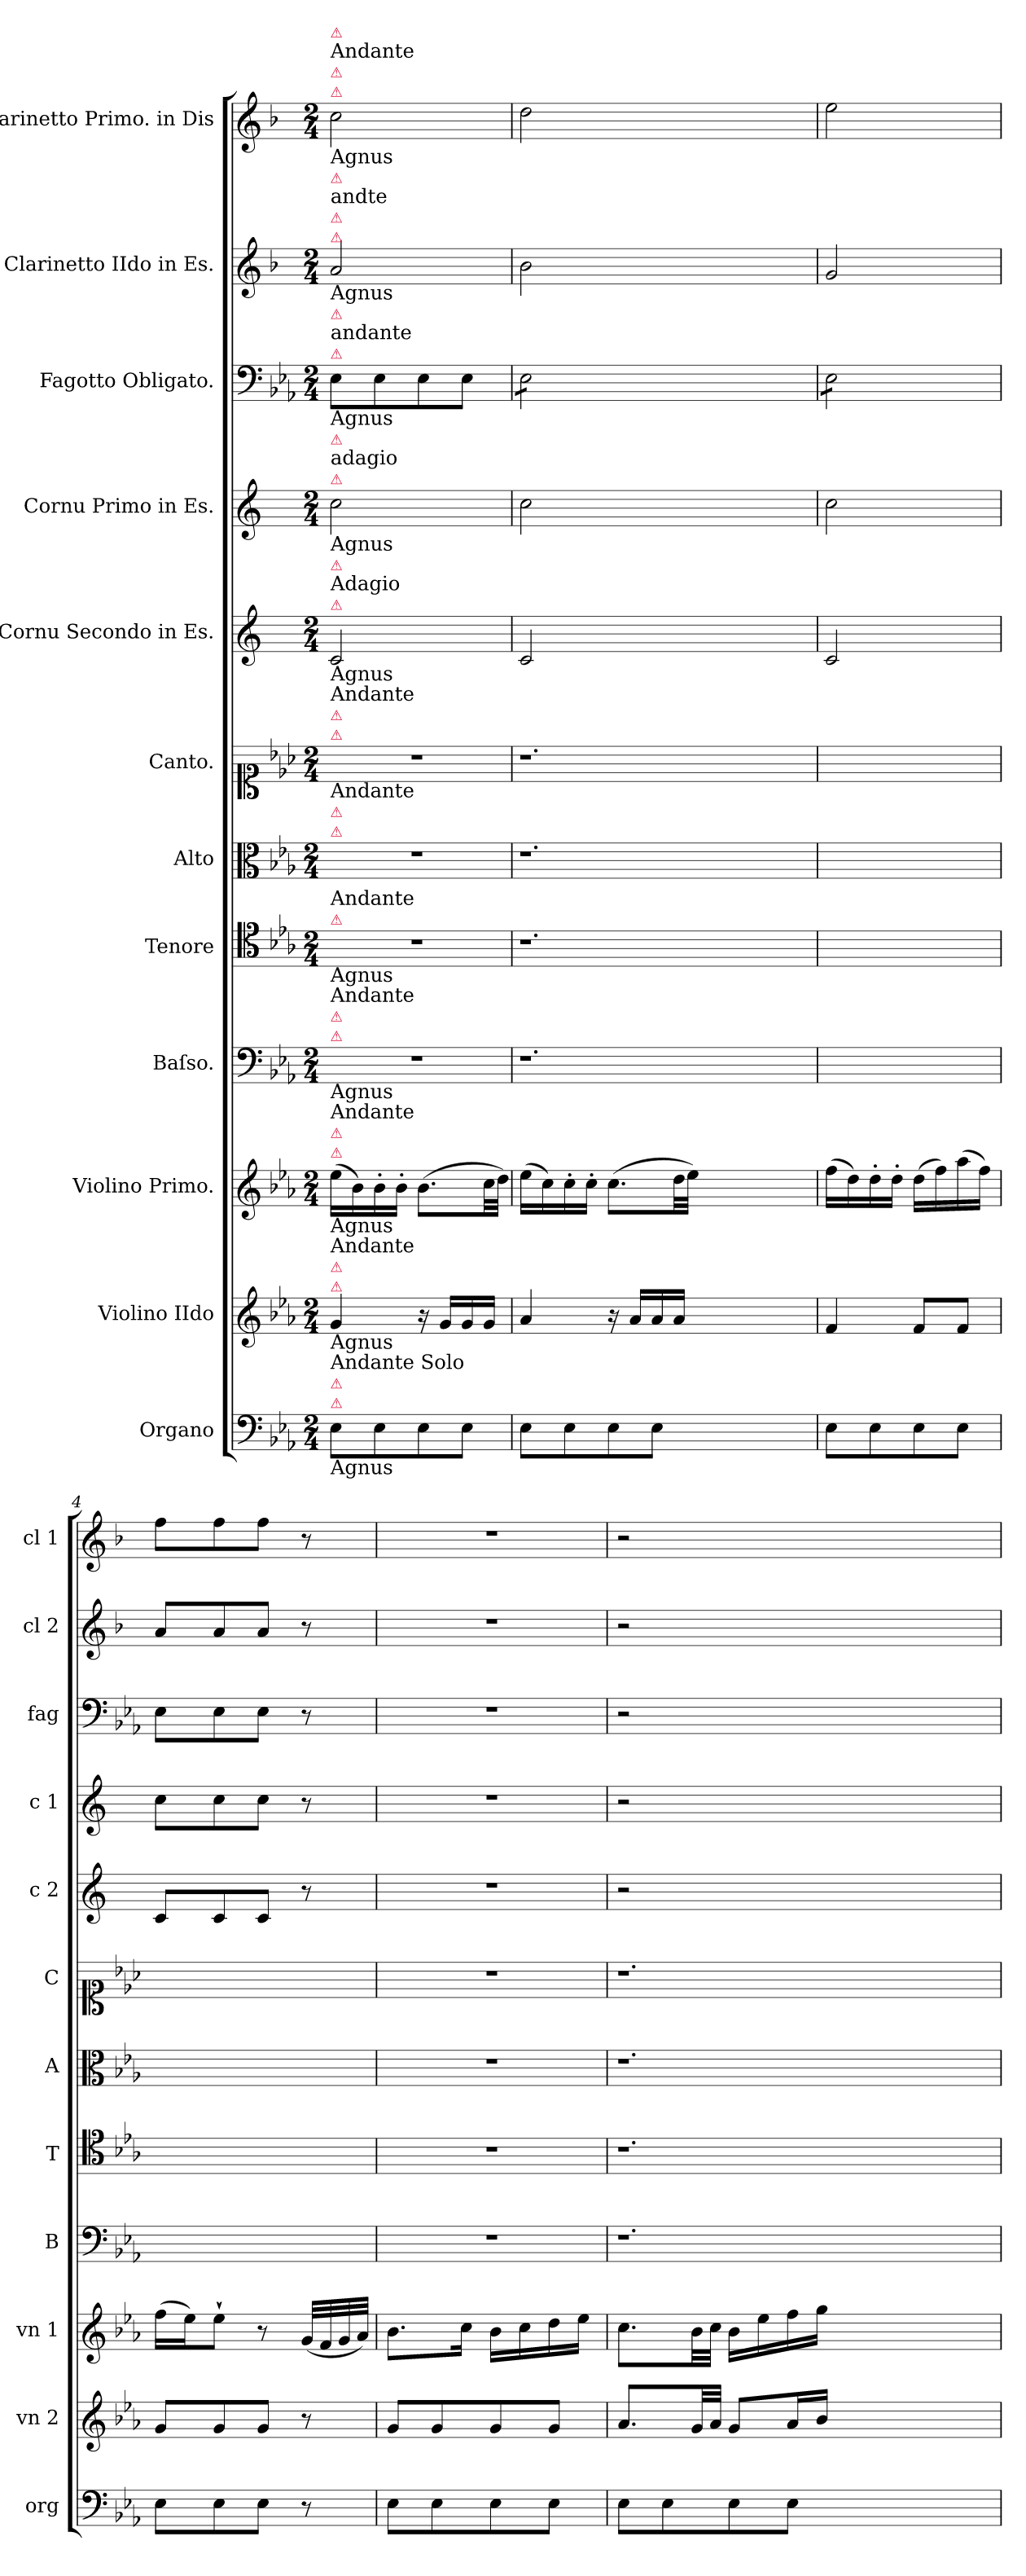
**kern	**kern	**kern	**kern	**kern	**kern	**kern	**kern	**kern	**kern	**kern	**kern
*part12	*part11	*part10	*part9	*part8	*part7	*part6	*part5	*part4	*part3	*part2	*part1
*staff12	*staff11	*staff10	*staff9	*staff8	*staff7	*staff6	*staff5	*staff4	*staff3	*staff2	*staff1
*I"Organo	*I"Violino IIdo	*I"Violino Primo.	*I"Baſso.	*I"Tenore	*I"Alto	*I"Canto.	*I"Cornu Secondo in Es.	*I"Cornu Primo in Es.	*I"Fagotto Obligato.	*I"Clarinetto IIdo in Es.	*I"Clarinetto Primo. in Dis
*I'org	*I'vn 2	*I'vn 1	*I'B	*I'T	*I'A	*I'C	*I'c 2	*I'c 1	*I'fag	*I'cl 2	*I'cl 1
*clefF4	*clefG2	*clefG2	*clefF4	*clefC4	*clefC3	*clefC1	*clefG2	*clefG2	*clefF4	*clefG2	*clefG2
*	*	*	*	*	*	*	*ITrd5c9	*ITrd5c9	*	*ITrd1c2	*ITrd1c2
*k[b-e-a-]	*k[b-e-a-]	*k[b-e-a-]	*k[b-e-a-]	*k[b-e-a-]	*k[b-e-a-]	*k[b-e-a-]	*k[b-e-a-]	*k[b-e-a-]	*k[b-e-a-]	*k[b-e-a-]	*k[b-e-a-]
*E-:	*E-:	*E-:	*E-:	*E-:	*E-:	*E-:	*E-:	*E-:	*E-:	*E-:	*E-:
*M2/4	*M2/4	*M2/4	*M2/4	*M2/4	*M2/4	*M2/4	*M2/4	*M2/4	*M2/4	*M2/4	*M2/4
=1	=1	=1	=1	=1	=1	=1	=1	=1	=1	=1	=1
!	!	!	!	!	!	!	!	!	!	!	!LO:TX:a:color=crimson:t=⚠
!	!	!	!	!	!	!	!	!	!	!	!LO:TX:a:color=crimson:t=⚠
!	!	!	!	!	!	!	!	!	!	!	!LO:TX:b:t=Agnus
!	!	!	!	!	!	!	!	!	!	!	!LO:TX:a:t=Andante
!	!	!	!	!	!	!	!	!	!	!	!LO:TX:a:color=crimson:t=⚠
!	!	!	!	!	!	!	!	!	!	!LO:TX:a:color=crimson:t=⚠	!
!	!	!	!	!	!	!	!	!	!	!LO:TX:a:color=crimson:t=⚠	!
!	!	!	!	!	!	!	!	!	!	!LO:TX:a:t=andte	!
!	!	!	!	!	!	!	!	!	!	!LO:TX:b:t=Agnus	!
!	!	!	!	!	!	!	!	!	!	!LO:TX:a:color=crimson:t=⚠	!
!	!	!	!	!	!	!	!	!	!LO:TX:a:color=crimson:t=⚠	!	!
!	!	!	!	!	!	!	!	!	!LO:TX:b:t=Agnus	!	!
!	!	!	!	!	!	!	!	!	!LO:TX:a:t=andante	!	!
!	!	!	!	!	!	!	!	!	!LO:TX:a:color=crimson:t=⚠	!	!
!	!	!	!	!	!	!	!	!LO:TX:a:color=crimson:t=⚠	!	!	!
!	!	!	!	!	!	!	!	!LO:TX:a:t=adagio	!	!	!
!	!	!	!	!	!	!	!	!LO:TX:b:t=Agnus	!	!	!
!	!	!	!	!	!	!	!	!LO:TX:a:color=crimson:t=⚠	!	!	!
!	!	!	!	!	!	!	!LO:TX:a:color=crimson:t=⚠	!	!	!	!
!	!	!	!	!	!	!	!LO:TX:b:t=Agnus	!	!	!	!
!	!	!	!	!	!	!	!LO:TX:a:t=Adagio	!	!	!	!
!	!	!	!	!	!	!	!LO:TX:a:color=crimson:t=⚠	!	!	!	!
!	!	!	!	!	!	!LO:TX:a:color=crimson:t=⚠	!	!	!	!	!
!	!	!	!	!	!	!LO:TX:a:color=crimson:t=⚠	!	!	!	!	!
!	!	!	!	!	!	!LO:TX:a:t=Andante	!	!	!	!	!
!	!	!	!	!	!LO:TX:a:color=crimson:t=⚠	!	!	!	!	!	!
!	!	!	!	!	!LO:TX:a:color=crimson:t=⚠	!	!	!	!	!	!
!	!	!	!	!	!LO:TX:a:t=Andante	!	!	!	!	!	!
!	!	!	!	!LO:TX:a:color=crimson:t=⚠	!	!	!	!	!	!	!
!	!	!	!	!LO:TX:a:t=Andante	!	!	!	!	!	!	!
!	!	!	!	!LO:TX:b:t=Agnus	!	!	!	!	!	!	!
!	!	!	!LO:TX:a:color=crimson:t=⚠	!	!	!	!	!	!	!	!
!	!	!	!LO:TX:a:color=crimson:t=⚠	!	!	!	!	!	!	!	!
!	!	!	!LO:TX:a:t=Andante	!	!	!	!	!	!	!	!
!	!	!	!LO:TX:b:t=Agnus	!	!	!	!	!	!	!	!
!	!	!LO:TX:a:color=crimson:t=⚠	!	!	!	!	!	!	!	!	!
!	!	!LO:TX:a:color=crimson:t=⚠	!	!	!	!	!	!	!	!	!
!	!	!LO:TX:a:t=Andante	!	!	!	!	!	!	!	!	!
!	!	!LO:TX:b:t=Agnus	!	!	!	!	!	!	!	!	!
!	!LO:TX:a:color=crimson:t=⚠	!	!	!	!	!	!	!	!	!	!
!	!LO:TX:a:color=crimson:t=⚠	!	!	!	!	!	!	!	!	!	!
!	!LO:TX:b:t=Agnus	!	!	!	!	!	!	!	!	!	!
!	!LO:TX:a:t=Andante	!	!	!	!	!	!	!	!	!	!
!LO:TX:a:color=crimson:t=⚠	!	!	!	!	!	!	!	!	!	!	!
!LO:TX:a:color=crimson:t=⚠	!	!	!	!	!	!	!	!	!	!	!
!LO:TX:b:t=Agnus	!	!	!	!	!	!	!	!	!	!	!
!LO:TX:a:t=Andante Solo	!	!	!	!	!	!	!	!	!	!	!
8E-\L	4g/	(16ee-\LL	2r	2r	2r	2r	2E-/	2e-\	8E-\L	2g/	2b-\
.	.	16b-\)	.	.	.	.	.	.	.	.	.
8E-\	.	16b-'\	.	.	.	.	.	.	8E-\	.	.
.	.	16b-'\JJ	.	.	.	.	.	.	.	.	.
8E-\	16r	(8.b-\L	.	.	.	.	.	.	8E-\	.	.
.	16g/LL	.	.	.	.	.	.	.	.	.	.
8E-\J	16g/	.	.	.	.	.	.	.	8E-\J	.	.
.	16g/JJ	32cc\LL	.	.	.	.	.	.	.	.	.
.	.	32dd\JJJ)	.	.	.	.	.	.	.	.	.
=2	=2	=2	=2	=2	=2	=2	=2	=2	=2	=2	=2
*	*	*	*	*	*	*	*	*	*tremolo	*	*
8E-\L	4a-/	(16ee-\LL	1.r	1.r	1.r	1.r	2E-/	2e-\	8E-\L	2a-\	2cc\
.	.	16cc\)	.	.	.	.	.	.	.	.	.
8E-\	.	16cc'\	.	.	.	.	.	.	8E-\	.	.
.	.	16cc'\JJ	.	.	.	.	.	.	.	.	.
8E-\	16r	(8.cc\L	.	.	.	.	.	.	8E-\	.	.
.	16a-/LL	.	.	.	.	.	.	.	.	.	.
8E-\J	16a-/	.	.	.	.	.	.	.	8E-\J	.	.
.	16a-/JJ	32dd\LL	.	.	.	.	.	.	.	.	.
.	.	32ee-\JJJ)	.	.	.	.	.	.	.	.	.
1ryy	1ryy	1ryy	.	.	.	.	1ryy	1ryy	1ryy	1ryy	1ryy
=3	=3	=3	=3	=3	=3	=3	=3	=3	=3	=3	=3
8E-\L	4f/	(16ff\LL	2ryy	2ryy	2ryy	2ryy	2E-/	2e-\	8E-\L	2f/	2dd\
.	.	16dd\)	.	.	.	.	.	.	.	.	.
8E-\	.	16dd'\	.	.	.	.	.	.	8E-\	.	.
.	.	16dd'\JJ	.	.	.	.	.	.	.	.	.
8E-\	8f/L	(16dd\LL	.	.	.	.	.	.	8E-\	.	.
.	.	16ff\)	.	.	.	.	.	.	.	.	.
8E-\J	8f/J	(16aa-\	.	.	.	.	.	.	8E-\J	.	.
*	*	*	*	*	*	*	*	*	*Xtremolo	*	*
.	.	16ff\JJ)	.	.	.	.	.	.	.	.	.
=4	=4	=4	=4	=4	=4	=4	=4	=4	=4	=4	=4
8E-\L	8g/L	(16ff\LL	2ryy	2ryy	2ryy	2ryy	8E-/L	8e-\L	8E-\L	8g/L	8ee-\L
.	.	16ee-\J)	.	.	.	.	.	.	.	.	.
8E-\	8g/	8ee-`\J	.	.	.	.	8E-/	8e-\	8E-\	8g/	8ee-\
8E-\J	8g/J	8r	.	.	.	.	8E-/J	8e-\J	8E-\J	8g/J	8ee-\J
8r	8r	(32g/LLL	.	.	.	.	8r	8r	8r	8r	8r
.	.	32f/	.	.	.	.	.	.	.	.	.
.	.	32g/	.	.	.	.	.	.	.	.	.
.	.	32a-/JJJ)	.	.	.	.	.	.	.	.	.
=5	=5	=5	=5	=5	=5	=5	=5	=5	=5	=5	=5
8E-\L	8g/L	8.b-\L	2r	2r	2r	2r	2r	2r	2r	2r	2r
8E-\	8g/	.	.	.	.	.	.	.	.	.	.
.	.	16cc\Jk	.	.	.	.	.	.	.	.	.
8E-\	8g/	16b-\LL	.	.	.	.	.	.	.	.	.
.	.	16cc\	.	.	.	.	.	.	.	.	.
8E-\J	8g/J	16dd\	.	.	.	.	.	.	.	.	.
.	.	16ee-\JJ	.	.	.	.	.	.	.	.	.
=6	=6	=6	=6	=6	=6	=6	=6	=6	=6	=6	=6
8E-\L	8.a-/L	8.cc\L	1.r	1.r	1.r	1.r	2r	2r	2r	2r	2r
8E-\	.	.	.	.	.	.	.	.	.	.	.
.	32g/LL	32b-\LL	.	.	.	.	.	.	.	.	.
.	32a-/JJJ	32cc\JJJ	.	.	.	.	.	.	.	.	.
8E-\	8g/L	16b-\LL	.	.	.	.	.	.	.	.	.
.	.	16ee-\	.	.	.	.	.	.	.	.	.
8E-\J	16a-/L	16ff\	.	.	.	.	.	.	.	.	.
.	16b-/JJ	16gg\JJ	.	.	.	.	.	.	.	.	.
1ryy	1ryy	1ryy	.	.	.	.	1ryy	1ryy	1ryy	1ryy	1ryy
=	=	=	=	=	=	=	=	=	=	=	=
*-	*-	*-	*-	*-	*-	*-	*-	*-	*-	*-	*-
